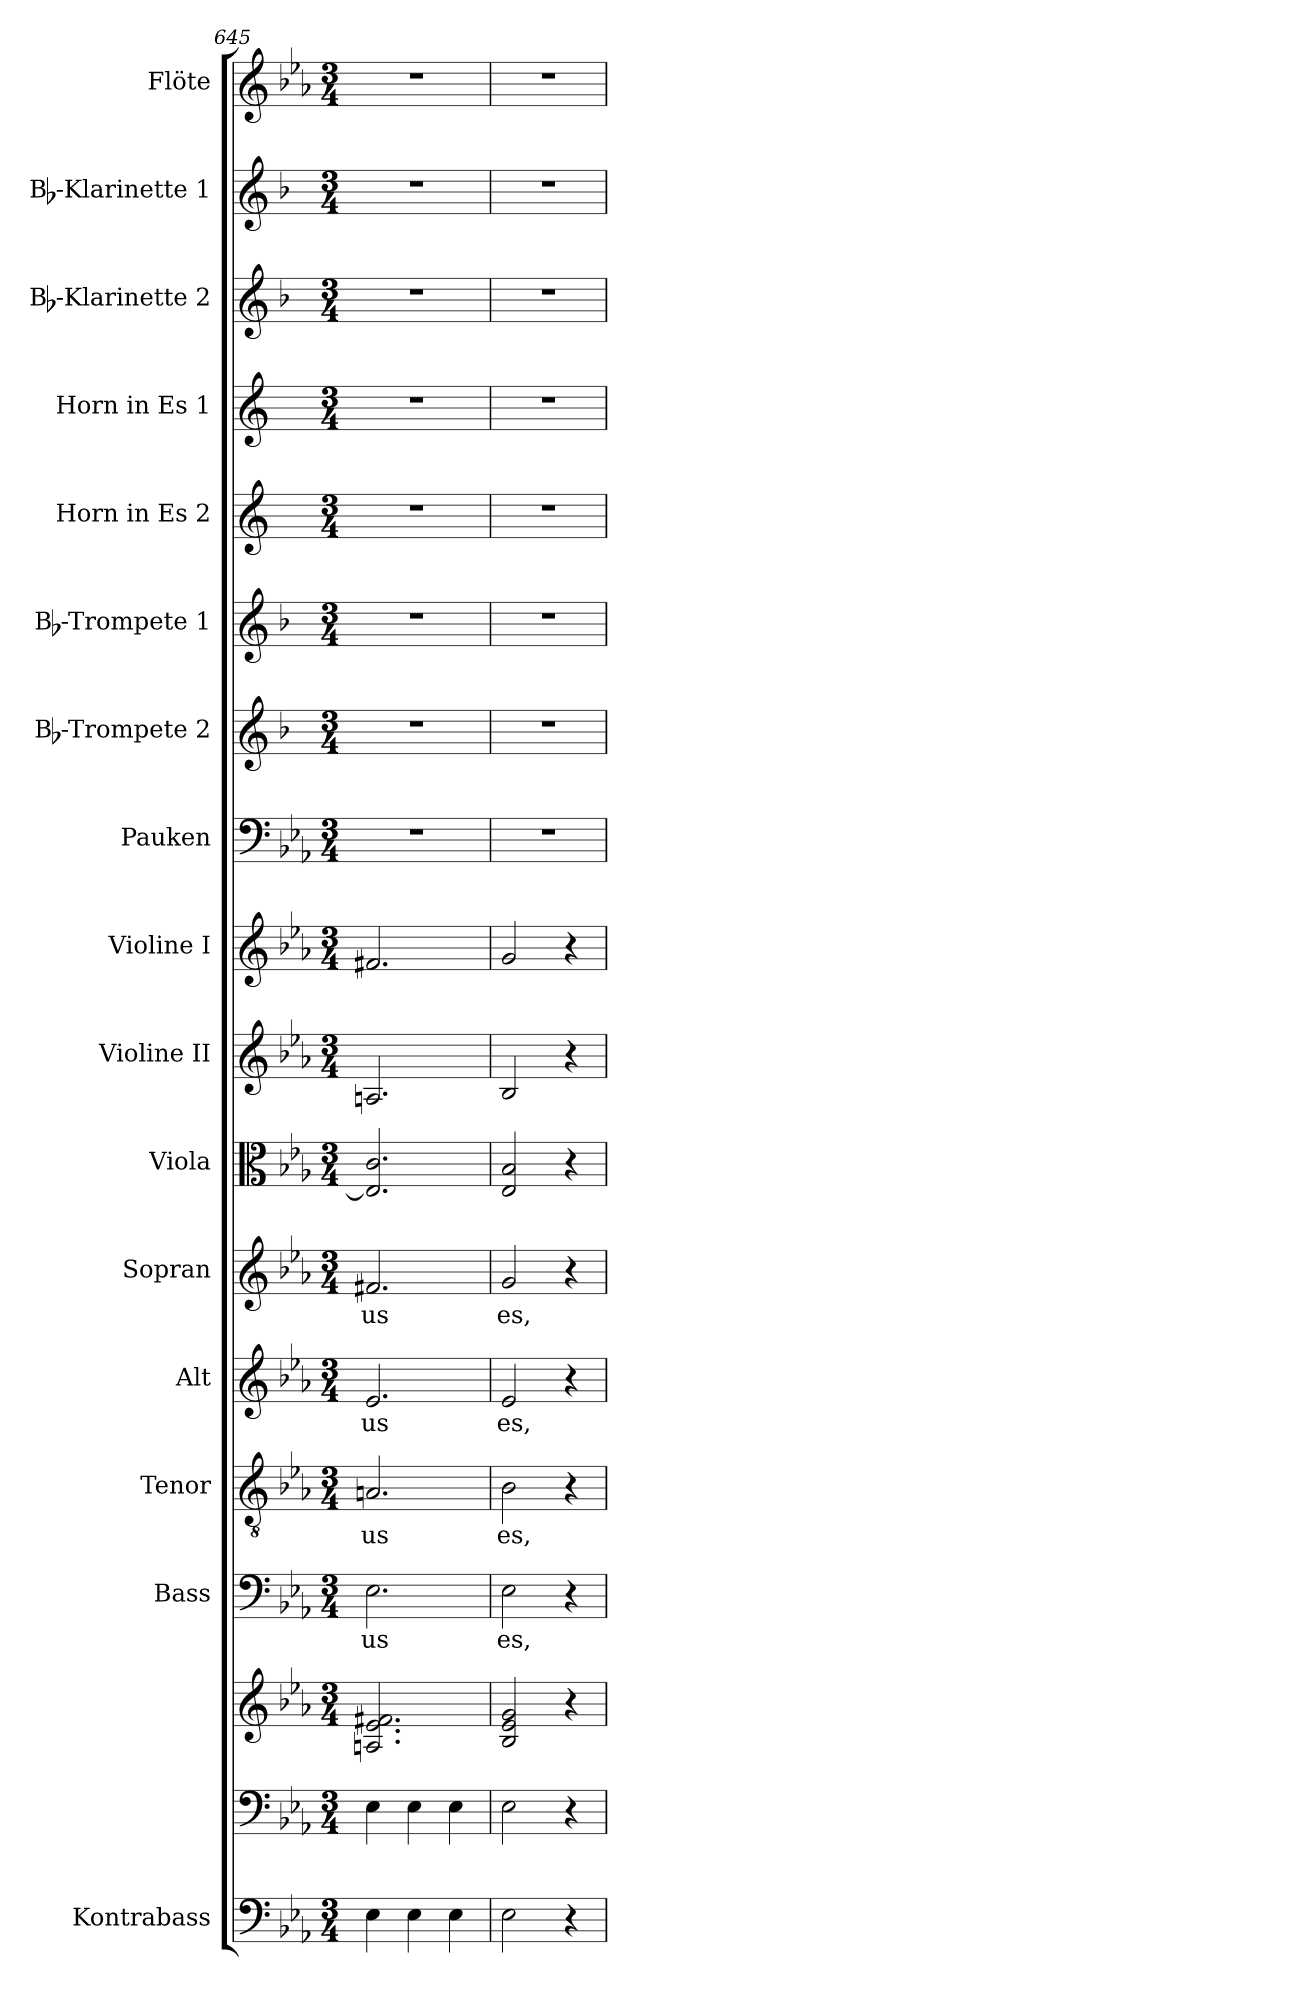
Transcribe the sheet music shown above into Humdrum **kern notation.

**kern	**kern	**kern	**kern	**text	**kern	**text	**kern	**text	**kern	**text	**kern	**kern	**kern	**kern	**kern	**kern	**kern	**kern	**kern	**kern	**kern
*part17	*part16	*part16	*part15	*part15	*part14	*part14	*part13	*part13	*part12	*part12	*part11	*part10	*part9	*part8	*part7	*part6	*part5	*part4	*part3	*part2	*part1
*staff18	*staff17	*staff16	*staff15	*staff15	*staff14	*staff14	*staff13	*staff13	*staff12	*staff12	*staff11	*staff10	*staff9	*staff8	*staff7	*staff6	*staff5	*staff4	*staff3	*staff2	*staff1
*I"Kontrabass	*	*	*I"Bass	*	*I"Tenor	*	*I"Alt	*	*I"Sopran	*	*I"Viola	*I"Violine II	*I"Violine I	*I"Pauken	*I"Bb-Trompete 2	*I"Bb-Trompete 1	*I"Horn in Es 2	*I"Horn in Es 1	*I"Bb-Klarinette 2	*I"Bb-Klarinette 1	*I"Flöte
*I'Kb.	*	*	*I'B.	*	*I'T.	*	*I'A.	*	*I'S.	*	*I'Vla.	*I'Vl. II	*I'Vl. I	*I'Pk.	*I'Bb Trp. 2	*I'Bb Trp. 1	*	*	*I'Bb Kl. 2	*I'Bb Kl. 1	*I'Fl.
*clefF4	*clefF4	*clefG2	*clefF4	*	*clefGv2	*	*clefG2	*	*clefG2	*	*clefC3	*clefG2	*clefG2	*clefF4	*clefG2	*clefG2	*clefG2	*clefG2	*clefG2	*clefG2	*clefG2
*ITrd7c12	*	*	*	*	*	*	*	*	*	*	*	*	*	*	*ITrd1c2	*ITrd1c2	*ITrd5c9	*ITrd5c9	*ITrd1c2	*ITrd1c2	*
*k[b-e-a-]	*k[b-e-a-]	*k[b-e-a-]	*k[b-e-a-]	*	*k[b-e-a-]	*	*k[b-e-a-]	*	*k[b-e-a-]	*	*k[b-e-a-]	*k[b-e-a-]	*k[b-e-a-]	*k[b-e-a-]	*k[b-e-a-]	*k[b-e-a-]	*k[b-e-a-]	*k[b-e-a-]	*k[b-e-a-]	*k[b-e-a-]	*k[b-e-a-]
*E-:	*E-:	*E-:	*E-:	*	*E-:	*	*E-:	*	*E-:	*	*E-:	*E-:	*E-:	*E-:	*E-:	*E-:	*E-:	*E-:	*E-:	*E-:	*E-:
*M3/4	*M3/4	*M3/4	*M3/4	*	*M3/4	*	*M3/4	*	*M3/4	*	*M3/4	*M3/4	*M3/4	*M3/4	*M3/4	*M3/4	*M3/4	*M3/4	*M3/4	*M3/4	*M3/4
=645	=645	=645	=645	=645	=645	=645	=645	=645	=645	=645	=645	=645	=645	=645	=645	=645	=645	=645	=645	=645	=645
!	!	!	!	!LO:LY:b	!	!LO:LY:b	!	!LO:LY:b	!	!LO:LY:b	!	!	!	!	!	!	!	!	!	!	!
4EE-\	4E-\	2.An/ 2.e-/ 2.f#X/	2.E-\	-us	2.An/	-us	2.e-/	-us	2.f#X/	-us	2.E-/] 2.c/	2.An/	2.f#X/	2.r	2.r	2.r	2.r	2.r	2.r	2.r	2.r
4EE-\	4E-\	.	.	.	.	.	.	.	.	.	.	.	.	.	.	.	.	.	.	.	.
4EE-\	4E-\	.	.	.	.	.	.	.	.	.	.	.	.	.	.	.	.	.	.	.	.
=646	=646	=646	=646	=646	=646	=646	=646	=646	=646	=646	=646	=646	=646	=646	=646	=646	=646	=646	=646	=646	=646
!	!	!	!	!LO:LY:b	!	!LO:LY:b	!	!LO:LY:b	!	!LO:LY:b	!	!	!	!	!	!	!	!	!	!	!
2EE-\	2E-\	2B-/ 2e-/ 2g/	2E-\	es,	2B-\	es,	2e-/	es,	2g/	es,	2E-/ 2B-/	2B-/	2g/	2.r	2.r	2.r	2.r	2.r	2.r	2.r	2.r
4r	4r	4r	4r	.	4r	.	4r	.	4r	.	4r	4r	4r	.	.	.	.	.	.	.	.
=	=	=	=	=	=	=	=	=	=	=	=	=	=	=	=	=	=	=	=	=	=
*-	*-	*-	*-	*-	*-	*-	*-	*-	*-	*-	*-	*-	*-	*-	*-	*-	*-	*-	*-	*-	*-
